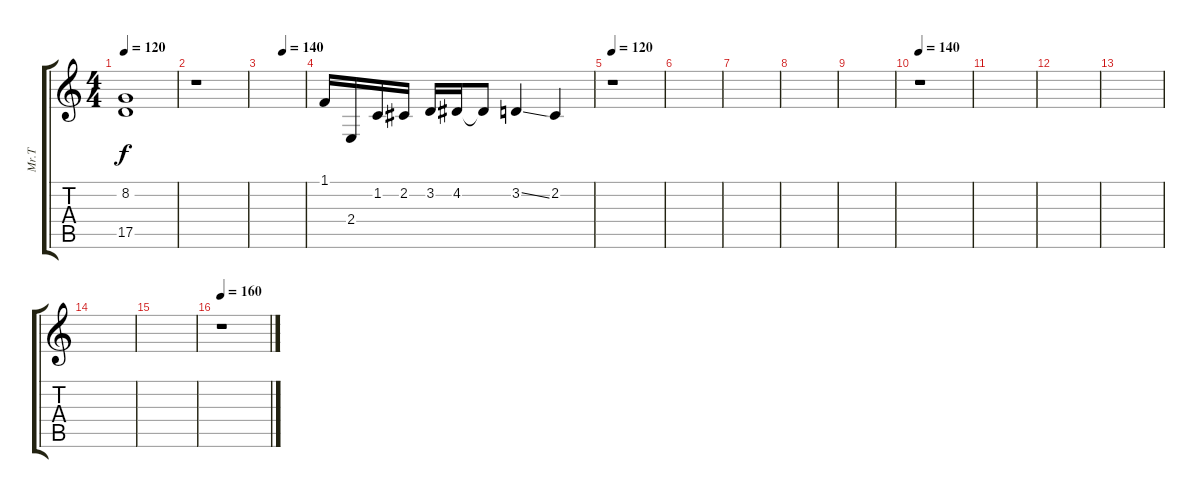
\track ("Mr.T" "Mr.T") {instrument harpsichord}
\staff {score tabs}
\tuning (E4 B3 G3 D3 A2 E2) {hide}
\ts (4 4)
\tempo 120
\clef g2
\ks c
(8.2 17.5).1{dy f} |
r.1{instrument harpsichord} |
\tempo (140 0.5)
|
1.1.16{volume 15 balance 0} 2.4.16 1.2.16 2.2.16 3.2.16 4.2.16 4.2{t}.8 3.2{ss}.4 2.2.4 |
\tempo 120
r.1{volume 15 balance 8} |
|
|
|
|
\tempo 140
r.1{volume 15 balance 8} |
|
|
|
|
|
\tempo 160
r.1{volume 15 balance 8}
